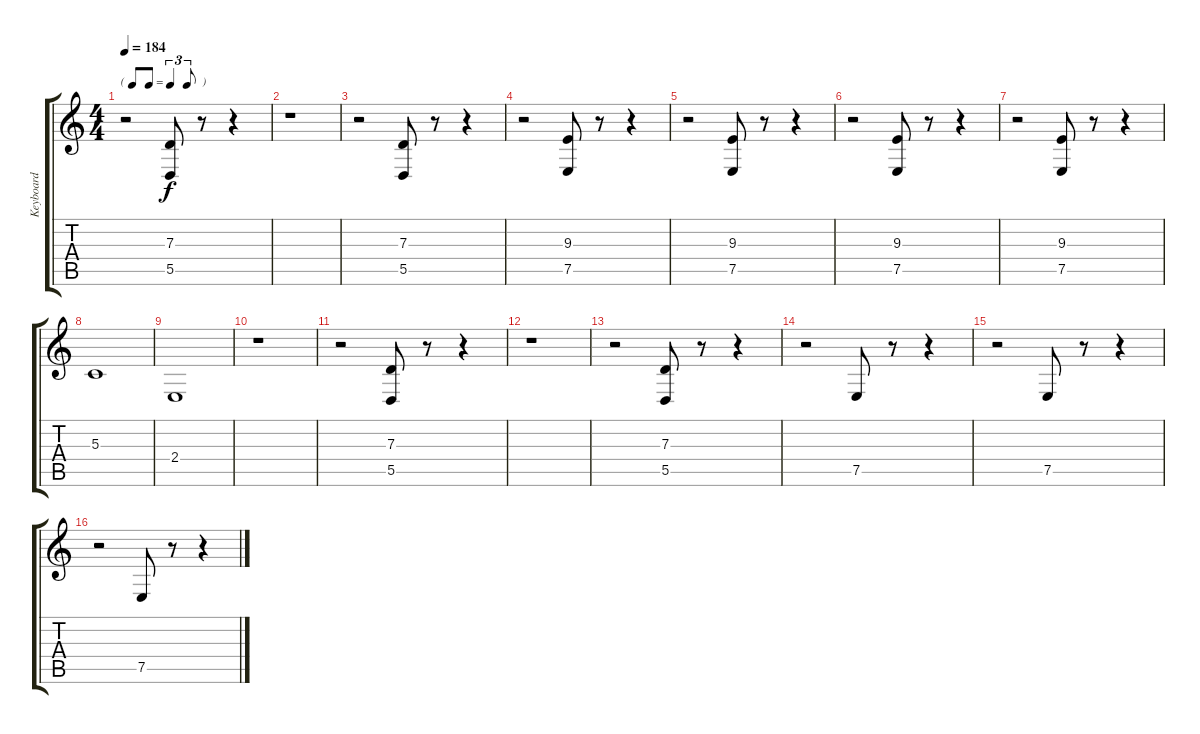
\track ("Keyboard" "Keyboard") {instrument drawbarorgan}
\staff {score tabs}
\tuning (E4 B3 G3 D3 A2 E2) {hide}
\ts (4 4)
\tf triplet8th
\tempo 184
\clef g2
\ks c
r.2{dy f} (7.3 5.5).8{volume 8 balance 14 instrument stringensemble1} r.8 r.4 |
r.1 |
r.2 (7.3 5.5).8{volume 8 balance 14 instrument stringensemble1} r.8 r.4 |
r.2 (9.3 7.5).8{volume 8 balance 14 instrument stringensemble1} r.8 r.4 |
r.2 (9.3 7.5).8{volume 8 balance 14 instrument stringensemble1} r.8 r.4 |
r.2 (9.3 7.5).8{volume 8 balance 14 instrument stringensemble1} r.8 r.4 |
r.2 (9.3 7.5).8{volume 8 balance 14 instrument stringensemble1} r.8 r.4 |
5.3.1 |
2.4.1 |
r.1 |
r.2 (7.3 5.5).8{volume 8 balance 14 instrument stringensemble1} r.8 r.4 |
r.1 |
r.2 (7.3 5.5).8{volume 8 balance 14 instrument stringensemble1} r.8 r.4 |
r.2 7.5.8{volume 8 balance 14 instrument stringensemble1} r.8 r.4 |
r.2 7.5.8{volume 8 balance 14 instrument stringensemble1} r.8 r.4 |
r.2 7.5.8{volume 8 balance 14 instrument stringensemble1} r.8 r.4
